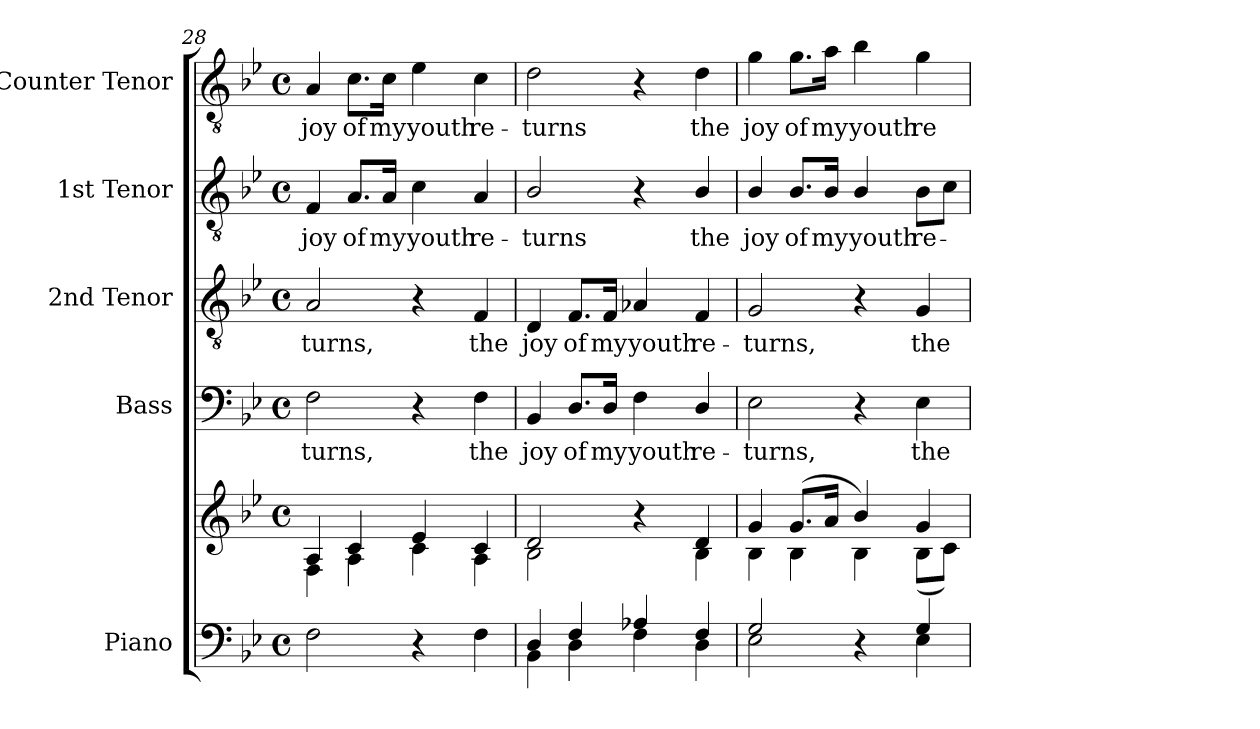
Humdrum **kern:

**kern	**kern	**kern	**text	**kern	**text	**kern	**text	**kern	**text
*part5	*part5	*part4	*part4	*part3	*part3	*part2	*part2	*part1	*part1
*staff6	*staff5	*staff4	*staff4	*staff3	*staff3	*staff2	*staff2	*staff1	*staff1
*I"Piano	*	*I"Bass	*	*I"2nd Tenor	*	*I"1st Tenor	*	*I"Counter Tenor	*
*I'Pno.	*	*	*	*	*	*	*	*	*
*clefF4	*clefG2	*clefF4	*	*clefGv2	*	*clefGv2	*	*clefGv2	*
*	*	*	*	*ITrd7c12	*	*ITrd7c12	*	*ITrd7c12	*
*k[b-e-]	*k[b-e-]	*k[b-e-]	*	*k[b-e-]	*	*k[b-e-]	*	*k[b-e-]	*
*B-:	*B-:	*B-:	*	*B-:	*	*B-:	*	*B-:	*
*M4/4	*M4/4	*M4/4	*	*M4/4	*	*M4/4	*	*M4/4	*
*met(c)	*met(c)	*met(c)	*	*met(c)	*	*met(c)	*	*met(c)	*
=28	=28	=28	=28	=28	=28	=28	=28	=28	=28
*	*^	*	*	*	*	*	*	*	*
!	!	!	!	!LO:LY:b:color=#000000	!	!	!	!	!	!
!	!	!	!	!	!	!LO:LY:b:color=#000000	!	!	!	!
!	!	!	!	!	!	!	!	!LO:LY:b:color=#000000	!	!
!	!	!	!	!	!	!	!	!	!	!LO:LY:b:color=#000000
2Fi\	4Ai/	4Fi\	2Fi\	-turns,	2AAi/	-turns,	4FFi/	joy	4AAi/	joy
!	!	!	!	!	!	!	!	!LO:LY:b:color=#000000	!	!
!	!	!	!	!	!	!	!	!	!	!LO:LY:b:color=#000000
.	4ci/	4Ai\	.	.	.	.	8.AAi/L	of	8.Ci\L	of
!	!	!	!	!	!	!	!	!LO:LY:b:color=#000000	!	!
!	!	!	!	!	!	!	!	!	!	!LO:LY:b:color=#000000
.	.	.	.	.	.	.	16AAi/Jk	my	16Ci\Jk	my
!	!	!	!	!	!	!	!	!LO:LY:b:color=#000000	!	!
!	!	!	!	!	!	!	!	!	!	!LO:LY:b:color=#000000
4r	4e-i/	4ci\	4r	.	4r	.	4Ci\	youth	4E-i\	youth
!	!	!	!	!LO:LY:b:color=#000000	!	!	!	!	!	!
!	!	!	!	!	!	!LO:LY:b:color=#000000	!	!	!	!
!	!	!	!	!	!	!	!	!LO:LY:b:color=#000000	!	!
!	!	!	!	!	!	!	!	!	!	!LO:LY:b:color=#000000
4Fi\	4ci/	4Ai\	4Fi\	the	4FFi/	the	4AAi/	re-	4Ci\	re-
=29	=29	=29	=29	=29	=29	=29	=29	=29	=29	=29
*^	*	*	*	*	*	*	*	*	*	*
!	!	!	!	!	!LO:LY:b:color=#000000	!	!	!	!	!	!
!	!	!	!	!	!	!	!LO:LY:b:color=#000000	!	!	!	!
!	!	!	!	!	!	!	!	!	!LO:LY:b:color=#000000	!	!
!	!	!	!	!	!	!	!	!	!	!	!LO:LY:b:color=#000000
4Di/	4BB-i\	2di/	2B-i\	4BB-i/	joy	4DDi/	joy	2BB-i/	-turns	2Di\	-turns
!	!	!	!	!	!LO:LY:b:color=#000000	!	!	!	!	!	!
!	!	!	!	!	!	!	!LO:LY:b:color=#000000	!	!	!	!
4Fi/	4Di\	.	.	8.Di/L	of	8.FFi/L	of	.	.	.	.
!	!	!	!	!	!LO:LY:b:color=#000000	!	!	!	!	!	!
!	!	!	!	!	!	!	!LO:LY:b:color=#000000	!	!	!	!
.	.	.	.	16Di/Jk	my	16FFi/Jk	my	.	.	.	.
!	!	!	!	!	!LO:LY:b:color=#000000	!	!	!	!	!	!
!	!	!	!	!	!	!	!LO:LY:b:color=#000000	!	!	!	!
4A-Xi/	4Fi\	4r	4ryy	4Fi\	youth	4AA-Xi/	youth	4r	.	4r	.
!	!	!	!	!	!LO:LY:b:color=#000000	!	!	!	!	!	!
!	!	!	!	!	!	!	!LO:LY:b:color=#000000	!	!	!	!
!	!	!	!	!	!	!	!	!	!LO:LY:b:color=#000000	!	!
!	!	!	!	!	!	!	!	!	!	!	!LO:LY:b:color=#000000
4Fi/	4Di\	4di/	4B-i\	4Di/	re-	4FFi/	re-	4BB-i/	the	4Di\	the
!!LO:PB:g=z
=30	=30	=30	=30	=30	=30	=30	=30	=30	=30	=30	=30
!	!	!	!	!	!LO:LY:b:color=#000000	!	!	!	!	!	!
!	!	!	!	!	!	!	!LO:LY:b:color=#000000	!	!	!	!
!	!	!	!	!	!	!	!	!	!LO:LY:b:color=#000000	!	!
!	!	!	!	!	!	!	!	!	!	!	!LO:LY:b:color=#000000
2Gi/	2E-i\	4gi/	4B-i\	2E-i\	-turns,	2GGi/	-turns,	4BB-i/	joy	4Gi\	joy
!	!	!	!	!	!	!	!	!	!LO:LY:b:color=#000000	!	!
!	!	!	!	!	!	!	!	!	!	!	!LO:LY:b:color=#000000
.	.	(8.gi/L	4B-i\	.	.	.	.	8.BB-i/L	of	8.Gi\L	of
!	!	!	!	!	!	!	!	!	!LO:LY:b:color=#000000	!	!
!	!	!	!	!	!	!	!	!	!	!	!LO:LY:b:color=#000000
.	.	16ai/Jk	.	.	.	.	.	16BB-i/Jk	my	16Ai\Jk	my
!	!	!	!	!	!	!	!	!	!LO:LY:b:color=#000000	!	!
!	!	!	!	!	!	!	!	!	!	!	!LO:LY:b:color=#000000
4r	4ryy	4b-i/)	4B-i\	4r	.	4r	.	4BB-i/	youth	4B-i\	youth
!	!	!	!	!	!LO:LY:b:color=#000000	!	!	!	!	!	!
!	!	!	!	!	!	!	!LO:LY:b:color=#000000	!	!	!	!
!	!	!	!	!	!	!	!	!	!LO:LY:b:color=#000000	!	!
!	!	!	!	!	!	!	!	!	!	!	!LO:LY:b:color=#000000
4Gi/	4E-i\	4gi/	(8B-i\L	4E-i\	the	4GGi/	the	8BB-i\L	re-	4Gi\	re-
.	.	.	8ci\J)	.	.	.	.	8Ci\J	.	.	.
*v	*v	*	*	*	*	*	*	*	*	*	*
*	*v	*v	*	*	*	*	*	*	*	*
=	=	=	=	=	=	=	=	=	=
*-	*-	*-	*-	*-	*-	*-	*-	*-	*-
